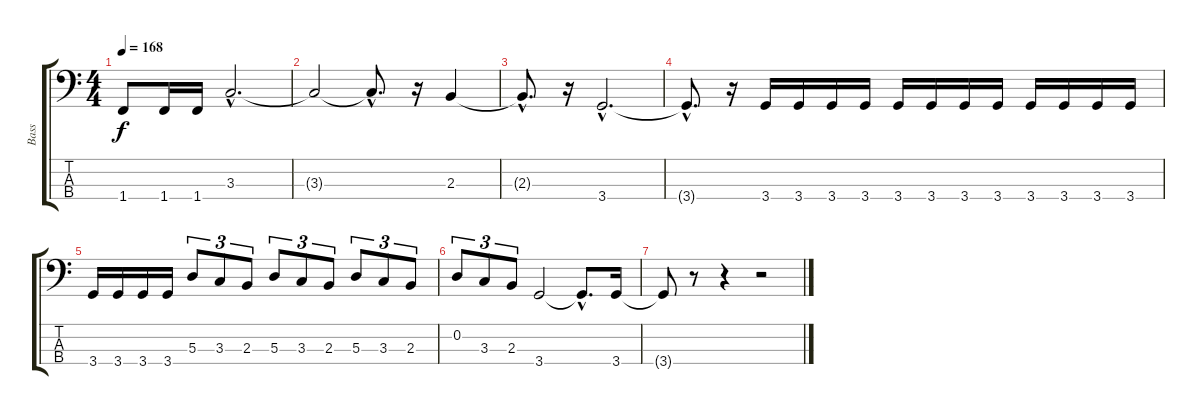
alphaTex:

\track ("Bass" "Bass") {instrument electricbassfinger}
\staff {score tabs}
\tuning (G2 D2 A1 E1) {hide}
\ts (4 4)
\tempo 168
\clef f4
\ks c
1.4.8{dy f} 1.4.16 1.4.16 3.3{hac}.2{d} |
3.3{t}.2 3.3{hac t}.8{d} r.16 2.3.4 |
2.3{hac t}.8{d} r.16 3.4{hac}.2{d} |
3.4{hac t}.8{d} r.16 3.4.16 3.4.16 3.4.16 3.4.16 3.4.16 3.4.16 3.4.16 3.4.16 3.4.16 3.4.16 3.4.16 3.4.16 |
3.4.16 3.4.16 3.4.16 3.4.16 5.3.8{tu (3 2)} 3.3.8{tu (3 2)} 2.3.8{tu (3 2)} 5.3.8{tu (3 2)} 3.3.8{tu (3 2)} 2.3.8{tu (3 2)} 5.3.8{tu (3 2)} 3.3.8{tu (3 2)} 2.3.8{tu (3 2)} |
0.2.8{tu (3 2)} 3.3.8{tu (3 2)} 2.3.8{tu (3 2)} 3.4.2 3.4{hac t}.8{d} 3.4.16 |
3.4{t}.8 r.8 r.4 r.2
